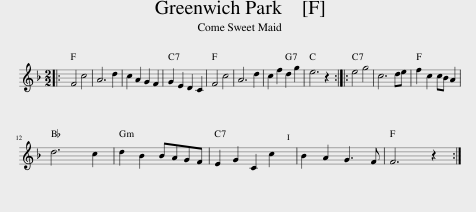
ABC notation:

X:1
L:1/8
M:2/2
I:linebreak $
K:F
V:1 treble
V:1
|: F4 c4 | A6 d2 | c2 A2 G2 F2 | G2 E2 D2 C2 | F4 c4 | %5
 A6 d2 | c2 f2 d2 g2 | e6 z2 :: e4 g4 | c6 de | %10
 f2 c2 cB A2 |$ d6 c2 | d2 B2 BAGF | E2 G2 C2 c2 | B2 A2 G3 F | %15
 F6 z2 :| %16
